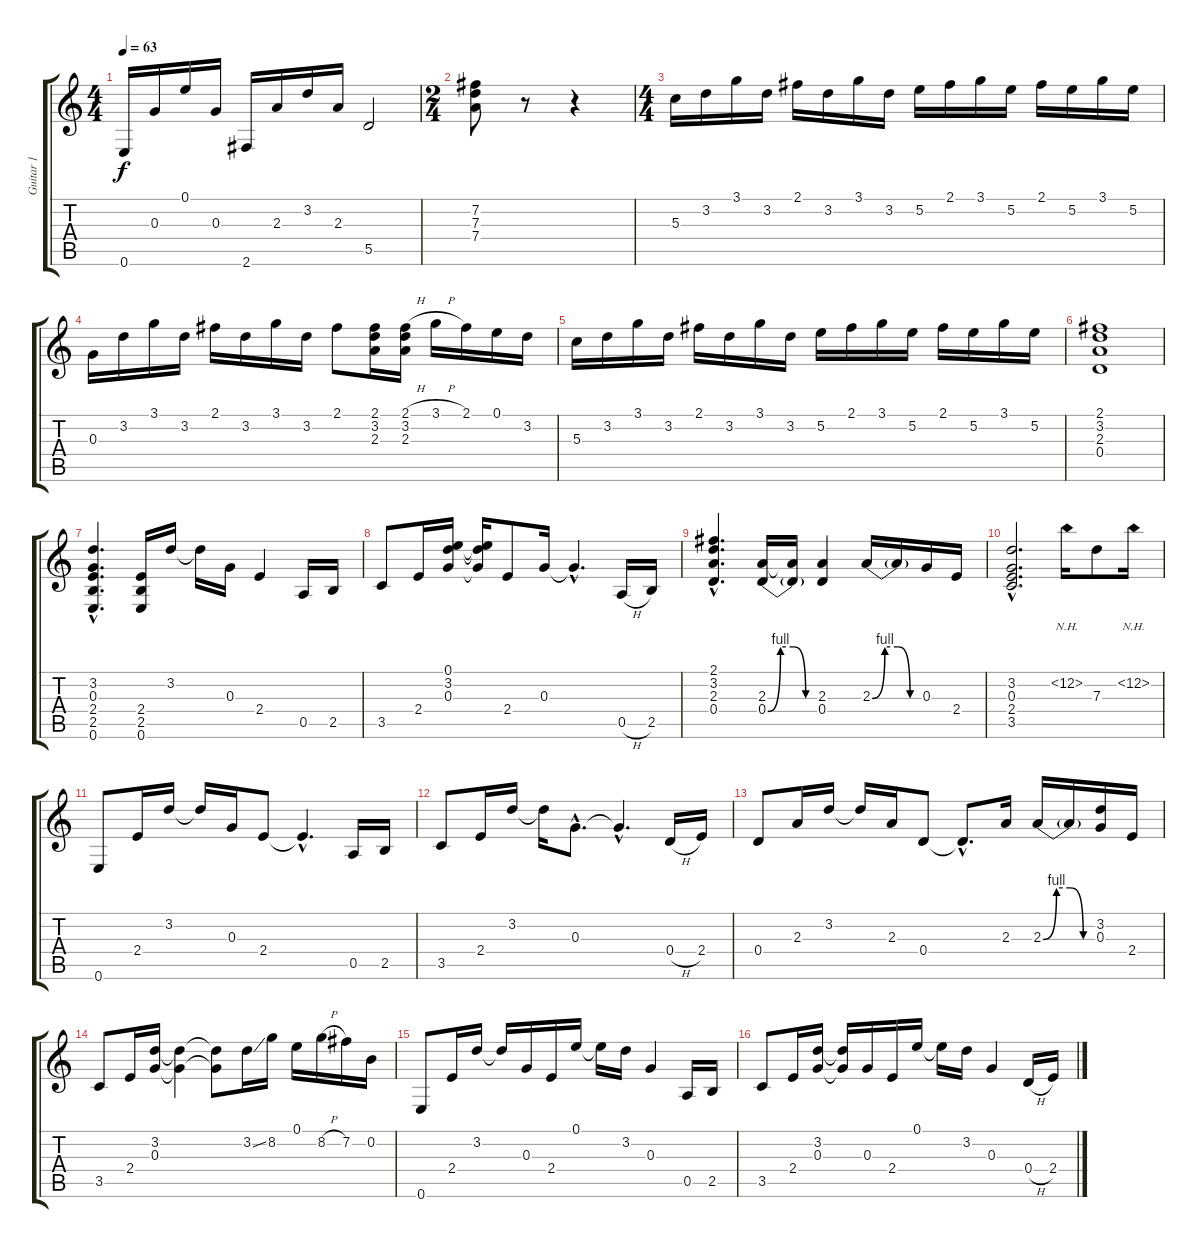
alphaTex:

\track ("Guitar 1" "Guitar 1") {instrument electricguitarclean}
\staff {score tabs}
\tuning (E4 B3 G3 D3 A2 E2) {hide}
\ts (4 4)
\tempo 63
\clef g2
\ks c
0.6.16{dy f} 0.3.16 0.1.16 0.3.16 2.6.16 2.3.16 3.2.16 2.3.16 5.5.2 |
\ts (2 4)
(7.2 7.3 7.4).8 r.8 r.4 |
\ts (4 4)
5.3.16 3.2.16 3.1.16 3.2.16 2.1.16 3.2.16 3.1.16 3.2.16 5.2.16 2.1.16 3.1.16 5.2.16 2.1.16 5.2.16 3.1.16 5.2.16 |
0.3.16 3.2.16 3.1.16 3.2.16 2.1.16 3.2.16 3.1.16 3.2.16 2.1.8 (2.1 3.2 2.3).16 (2.1{h} 3.2 2.3).16 3.1{h}.16 2.1.16 0.1.16 3.2.16 |
5.3.16 3.2.16 3.1.16 3.2.16 2.1.16 3.2.16 3.1.16 3.2.16 5.2.16 2.1.16 3.1.16 5.2.16 2.1.16 5.2.16 3.1.16 5.2.16 |
(2.1 3.2 2.3 0.4).1 |
(3.2{hac} 0.3{hac} 2.4{hac} 2.5{hac} 0.6{hac}).4{d} (2.4 2.5 0.6).16 3.2.16 3.2{t}.16 0.3.16 2.4.4 0.5.16 2.5.16 |
3.5.8 2.4.16 (0.1 3.2 0.3).16 (0.1{t} 3.2{t} 0.3{t}).16 2.4.8 0.3.16 0.3{hac t}.4{d} 0.5{h}.16 2.5.16 |
(2.1{hac} 3.2{hac} 2.3{hac} 0.4{hac}).4{d} (2.3 0.4{be (custom 0 0 15 4 30 4 45 0 60 0)}).16 (2.3{t} 0.4{t}).16 (2.3 0.4).4 2.3{be (custom 0 0 15 4 30 4 45 0 60 0)}.16 2.3{t}.16 0.3.16 2.4.16 |
(3.2{hac} 0.3{hac} 2.4{hac} 3.5{hac}).2{d} 12.2{nh}.16 7.3.8 12.2{nh}.16 |
0.6.8 2.4.16 3.2.16 3.2{t}.16 0.3.16 2.4.8 2.4{hac t}.4{d} 0.5.16 2.5.16 |
3.5.8 2.4.16 3.2.16 3.2{t}.16 0.3{hac}.8{d} 0.3{hac t}.4{d} 0.4{h}.16 2.4.16 |
0.4.8 2.3.16 3.2.16 3.2{t}.16 2.3.16 0.4.8 0.4{hac t}.8{d} 2.3.16 2.3{be (custom 0 0 15 4 30 4 45 0 60 0)}.16 2.3{t}.16 (3.2 0.3).16 2.4.16 |
3.5.8 2.4.16 (3.2 0.3).16 (3.2{t} 0.3{t}).4 (3.2{t} 0.3{t}).8 3.2{ss}.16 8.2.16 0.1.16 8.2{h}.16 7.2.16 0.2.16 |
0.6.8 2.4.16 3.2.16 3.2{t}.16 0.3.16 2.4.16 0.1.16 0.1{t}.16 3.2.16 0.3.4 0.5.16 2.5.16 |
3.5.8 2.4.16 (3.2 0.3).16 (3.2{t} 0.3{t}).16 0.3.16 2.4.16 0.1.16 0.1{t}.16 3.2.16 0.3.4 0.4{h}.16 2.4.16
